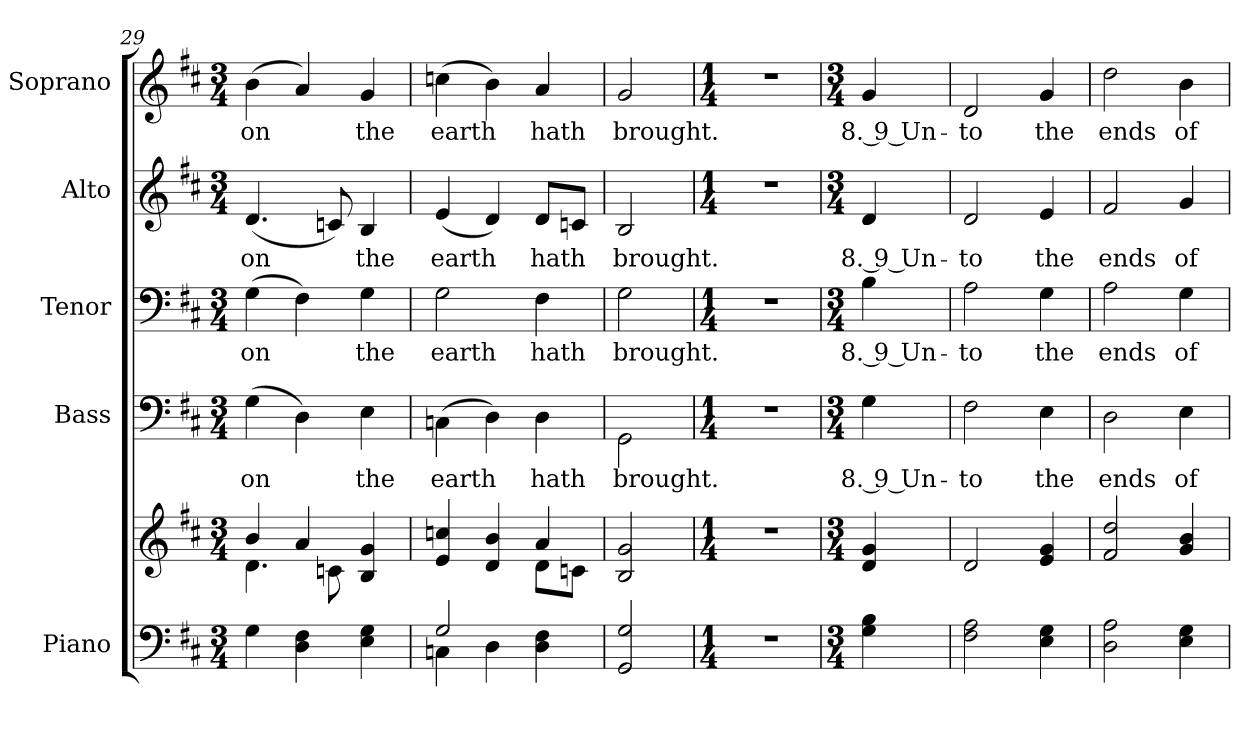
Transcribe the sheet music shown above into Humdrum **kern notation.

**kern	**kern	**kern	**text	**kern	**text	**kern	**text	**kern	**text
*part5	*part5	*part4	*part4	*part3	*part3	*part2	*part2	*part1	*part1
*staff6	*staff5	*staff4	*staff4	*staff3	*staff3	*staff2	*staff2	*staff1	*staff1
*I"Piano	*	*I"Bass	*	*I"Tenor	*	*I"Alto	*	*I"Soprano	*
*I'Pno.	*	*I'B.	*	*I'T.	*	*I'A.	*	*I'S.	*
*clefF4	*clefG2	*clefF4	*	*clefF4	*	*clefG2	*	*clefG2	*
*k[f#c#]	*k[f#c#]	*k[f#c#]	*	*k[f#c#]	*	*k[f#c#]	*	*k[f#c#]	*
*D:	*D:	*D:	*	*D:	*	*D:	*	*D:	*
*M3/4	*M3/4	*M3/4	*	*M3/4	*	*M3/4	*	*M3/4	*
=29	=29	=29	=29	=29	=29	=29	=29	=29	=29
*	*^	*	*	*	*	*	*	*	*
!	!	!	!	!LO:LY:b:color=#000000	!	!	!	!	!	!
!	!	!	!	!	!	!LO:LY:b:color=#000000	!	!	!	!
!	!	!	!	!	!	!	!	!LO:LY:b:color=#000000	!	!
!	!	!	!	!	!	!	!	!	!	!LO:LY:b:color=#000000
4Gi\	4bi/	4.di\	(4Gi\	on	(4Gi\	on	(4.di/	on	(4bi\	on
4Di\ 4F#i	4ai/	.	4Di\)	.	4F#i\)	.	.	.	4ai/)	.
.	.	8cni\	.	.	.	.	8cni/)	.	.	.
!	!	!	!	!LO:LY:b:color=#000000	!	!	!	!	!	!
!	!	!	!	!	!	!LO:LY:b:color=#000000	!	!	!	!
!	!	!	!	!	!	!	!	!LO:LY:b:color=#000000	!	!
!	!	!	!	!	!	!	!	!	!	!LO:LY:b:color=#000000
4Ei\ 4Gi	4Bi/ 4gi	4ryy	4Ei\	the	4Gi\	the	4Bi/	the	4gi/	the
!!LO:PB:g=z
=30	=30	=30	=30	=30	=30	=30	=30	=30	=30	=30
*^	*	*	*	*	*	*	*	*	*	*
!	!	!	!	!	!LO:LY:b:color=#000000	!	!	!	!	!	!
!	!	!	!	!	!	!	!LO:LY:b:color=#000000	!	!	!	!
!	!	!	!	!	!	!	!	!	!LO:LY:b:color=#000000	!	!
!	!	!	!	!	!	!	!	!	!	!	!LO:LY:b:color=#000000
2Gi/	4Cni\	4ei/ 4ccni	2ryy	(4Cni\	earth	2Gi\	earth	(4ei/	earth	(4ccni\	earth
.	4Di\	4di/ 4bi	.	4Di\)	.	.	.	4di/)	.	4bi\)	.
!	!	!	!	!	!LO:LY:b:color=#000000	!	!	!	!	!	!
!	!	!	!	!	!	!	!LO:LY:b:color=#000000	!	!	!	!
!	!	!	!	!	!	!	!	!	!LO:LY:b:color=#000000	!	!
!	!	!	!	!	!	!	!	!	!	!	!LO:LY:b:color=#000000
4Di\ 4F#i	4ryy	4ai/	8di\L	4Di\	hath	4F#i\	hath	8di/L	hath	4ai/	hath
.	.	.	8cni\J	.	.	.	.	8cni/J	.	.	.
*v	*v	*	*	*	*	*	*	*	*	*	*
*	*v	*v	*	*	*	*	*	*	*	*
=31	=31	=31	=31	=31	=31	=31	=31	=31	=31
*	*^	*	*	*	*	*	*	*	*
!	!	!	!	!LO:LY:b:color=#000000	!	!	!	!	!	!
*	*v	*v	*	*	*	*	*	*	*	*
*	*^	*	*	*	*	*	*	*	*
!	!	!	!	!	!	!LO:LY:b:color=#000000	!	!	!	!
*	*v	*v	*	*	*	*	*	*	*	*
*	*^	*	*	*	*	*	*	*	*
!	!	!	!	!	!	!	!	!LO:LY:b:color=#000000	!	!
*	*v	*v	*	*	*	*	*	*	*	*
*	*^	*	*	*	*	*	*	*	*
!	!	!	!	!	!	!	!	!	!	!LO:LY:b:color=#000000
*	*v	*v	*	*	*	*	*	*	*	*
2GGi/ 2Gi	2Bi/ 2gi	2GGi\	brought.	2Gi\	brought.	2Bi/	brought.	2gi/	brought.
=32	=32	=32	=32	=32	=32	=32	=32	=32	=32
*M1/4	*M1/4	*M1/4	*	*M1/4	*	*M1/4	*	*M1/4	*
4r	4r	4r	.	4r	.	4r	.	4r	.
!!LO:PB:g=z
=33	=33	=33	=33	=33	=33	=33	=33	=33	=33
*M3/4	*M3/4	*M3/4	*	*M3/4	*	*M3/4	*	*M3/4	*
!	!	!	!LO:LY:b:color=#000000	!	!	!	!	!	!
!	!	!	!	!	!LO:LY:b:color=#000000	!	!	!	!
!	!	!	!	!	!	!	!LO:LY:b:color=#000000	!	!
!	!	!	!	!	!	!	!	!	!LO:LY:b:color=#000000
4Gi\ 4Bi	4di/ 4gi	4Gi\	8. 9 Un-	4Bi\	8. 9 Un-	4di/	8. 9 Un-	4gi/	8. 9 Un-
=34	=34	=34	=34	=34	=34	=34	=34	=34	=34
!	!	!	!LO:LY:b:color=#000000	!	!	!	!	!	!
!	!	!	!	!	!LO:LY:b:color=#000000	!	!	!	!
!	!	!	!	!	!	!	!LO:LY:b:color=#000000	!	!
!	!	!	!	!	!	!	!	!	!LO:LY:b:color=#000000
2F#i\ 2Ai	2di/	2F#i\	-to	2Ai\	-to	2di/	-to	2di/	-to
!	!	!	!LO:LY:b:color=#000000	!	!	!	!	!	!
!	!	!	!	!	!LO:LY:b:color=#000000	!	!	!	!
!	!	!	!	!	!	!	!LO:LY:b:color=#000000	!	!
!	!	!	!	!	!	!	!	!	!LO:LY:b:color=#000000
4Ei\ 4Gi	4ei/ 4gi	4Ei\	the	4Gi\	the	4ei/	the	4gi/	the
=35	=35	=35	=35	=35	=35	=35	=35	=35	=35
!	!	!	!LO:LY:b:color=#000000	!	!	!	!	!	!
!	!	!	!	!	!LO:LY:b:color=#000000	!	!	!	!
!	!	!	!	!	!	!	!LO:LY:b:color=#000000	!	!
!	!	!	!	!	!	!	!	!	!LO:LY:b:color=#000000
2Di\ 2Ai	2f#i/ 2ddi	2Di\	ends	2Ai\	ends	2f#i/	ends	2ddi\	ends
!	!	!	!LO:LY:b:color=#000000	!	!	!	!	!	!
!	!	!	!	!	!LO:LY:b:color=#000000	!	!	!	!
!	!	!	!	!	!	!	!LO:LY:b:color=#000000	!	!
!	!	!	!	!	!	!	!	!	!LO:LY:b:color=#000000
4Ei\ 4Gi	4gi/ 4bi	4Ei\	of	4Gi\	of	4gi/	of	4bi\	of
=	=	=	=	=	=	=	=	=	=
*-	*-	*-	*-	*-	*-	*-	*-	*-	*-
